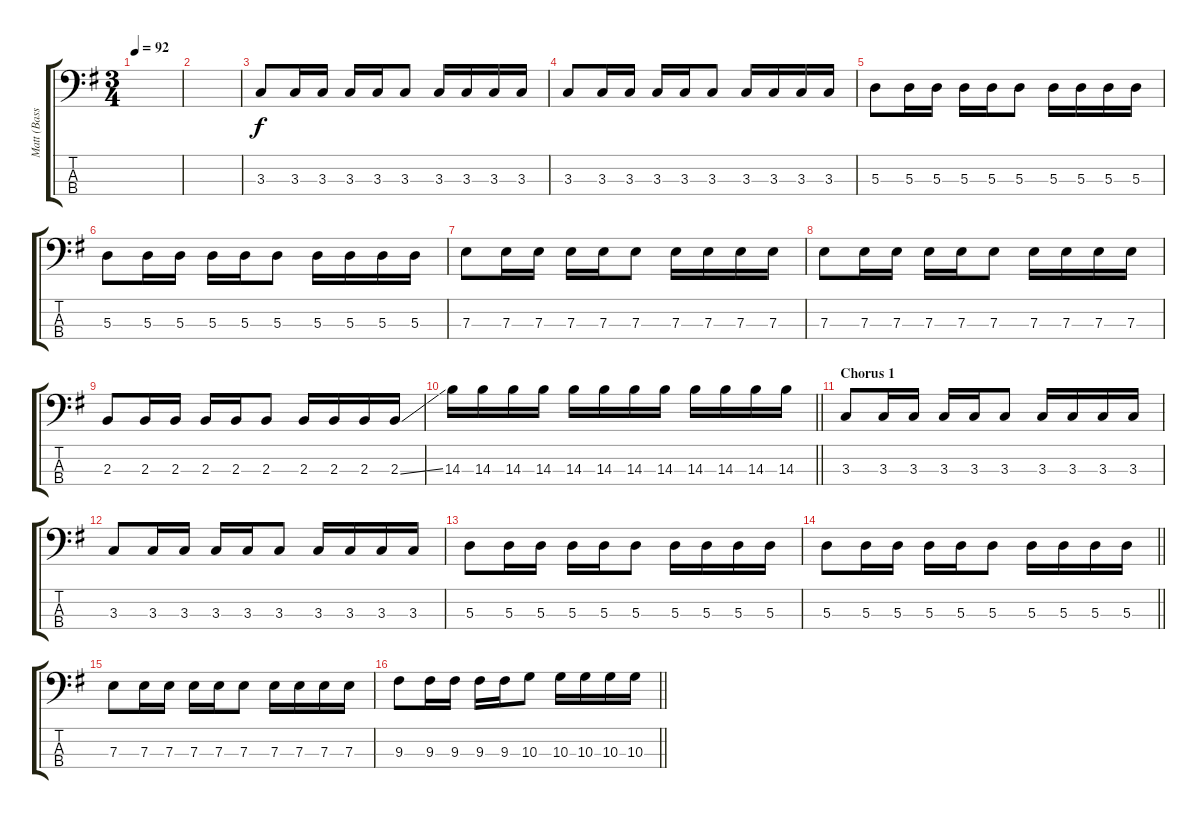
\track ("Matt (Bass)" "Matt (Bass") {instrument electricbasspick}
\staff {score tabs}
\tuning (G2 D2 A1 E1) {hide}
\ts (3 4)
\tempo 92
\clef f4
\ks g
|
|
3.3.8 3.3.16 3.3.16 3.3.16 3.3.16 3.3.8 3.3.16 3.3.16 3.3.16 3.3.16 |
3.3.8 3.3.16 3.3.16 3.3.16 3.3.16 3.3.8 3.3.16 3.3.16 3.3.16 3.3.16 |
5.3.8 5.3.16 5.3.16 5.3.16 5.3.16 5.3.8 5.3.16 5.3.16 5.3.16 5.3.16 |
5.3.8 5.3.16 5.3.16 5.3.16 5.3.16 5.3.8 5.3.16 5.3.16 5.3.16 5.3.16 |
7.3.8 7.3.16 7.3.16 7.3.16 7.3.16 7.3.8 7.3.16 7.3.16 7.3.16 7.3.16 |
7.3.8 7.3.16 7.3.16 7.3.16 7.3.16 7.3.8 7.3.16 7.3.16 7.3.16 7.3.16 |
2.3.8 2.3.16 2.3.16 2.3.16 2.3.16 2.3.8 2.3.16 2.3.16 2.3.16 2.3{ss}.16 |
\barLineRight lightlight
14.3.16 14.3.16 14.3.16 14.3.16 14.3.16 14.3.16 14.3.16 14.3.16 14.3.16 14.3.16 14.3.16 14.3.16 |
\section ("" "Chorus 1")
3.3.8 3.3.16 3.3.16 3.3.16 3.3.16 3.3.8 3.3.16 3.3.16 3.3.16 3.3.16 |
3.3.8 3.3.16 3.3.16 3.3.16 3.3.16 3.3.8 3.3.16 3.3.16 3.3.16 3.3.16 |
5.3.8 5.3.16 5.3.16 5.3.16 5.3.16 5.3.8 5.3.16 5.3.16 5.3.16 5.3.16 |
\barLineRight lightlight
5.3.8 5.3.16 5.3.16 5.3.16 5.3.16 5.3.8 5.3.16 5.3.16 5.3.16 5.3.16 |
7.3.8 7.3.16 7.3.16 7.3.16 7.3.16 7.3.8 7.3.16 7.3.16 7.3.16 7.3.16 |
\barLineRight lightlight
9.3.8 9.3.16 9.3.16 9.3.16 9.3.16 10.3.8 10.3.16 10.3.16 10.3.16 10.3.16
